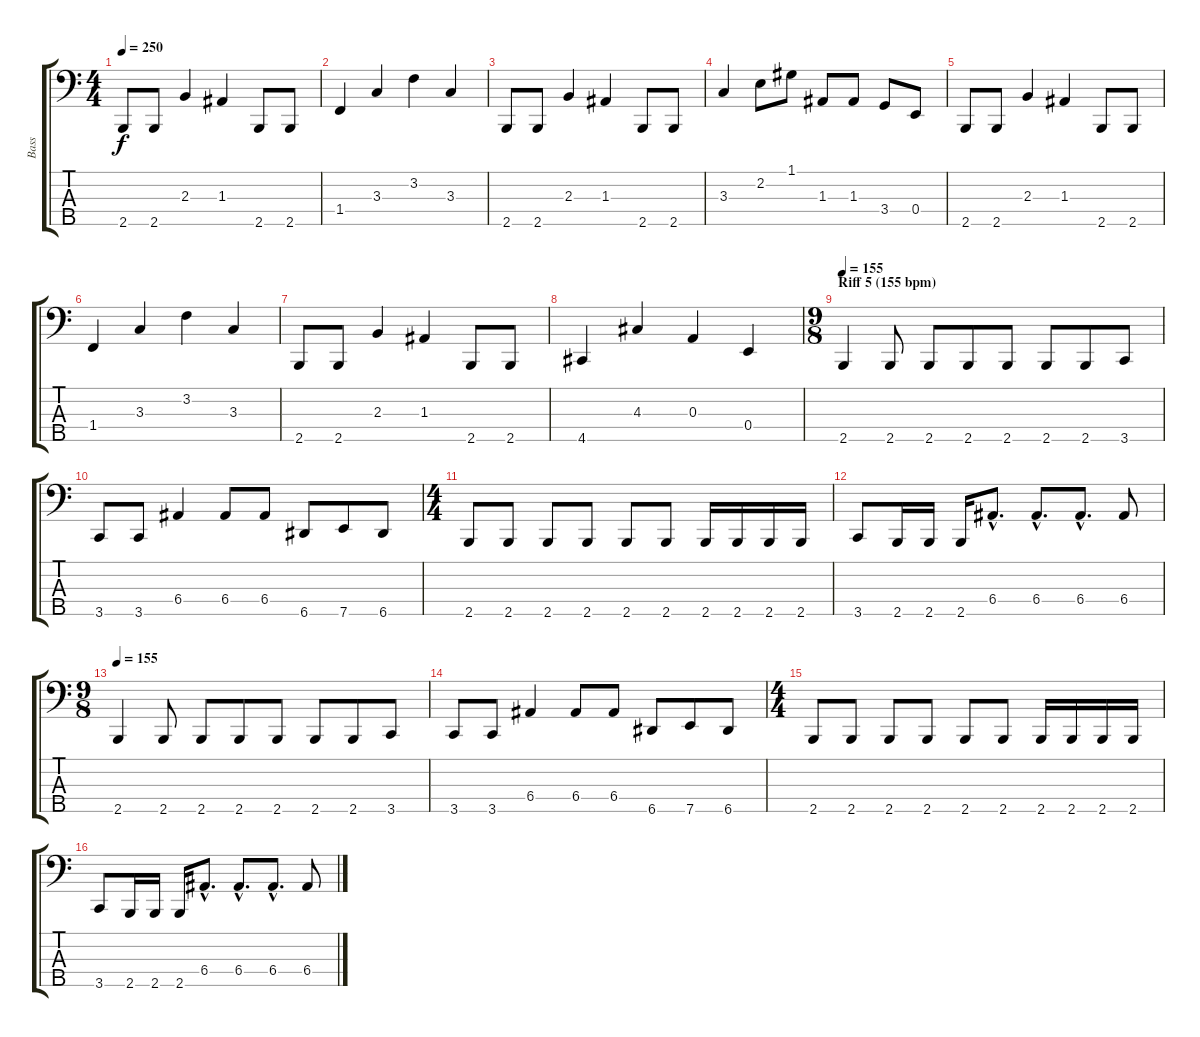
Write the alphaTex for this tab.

\track ("Bass" "Bass") {instrument electricbassfinger}
\staff {score tabs}
\tuning (G2 D2 A1 E1 A0) {hide}
\ts (4 4)
\tempo 250
\clef f4
\ks c
2.5.8{dy f} 2.5.8 2.3.4 1.3.4 2.5.8 2.5.8 |
1.4.4 3.3.4 3.2.4 3.3.4 |
2.5.8 2.5.8 2.3.4 1.3.4 2.5.8 2.5.8 |
3.3.4 2.2.8 1.1.8 1.3.8 1.3.8 3.4.8 0.4.8 |
2.5.8 2.5.8 2.3.4 1.3.4 2.5.8 2.5.8 |
1.4.4 3.3.4 3.2.4 3.3.4 |
2.5.8 2.5.8 2.3.4 1.3.4 2.5.8 2.5.8 |
4.5.4 4.3.4 0.3.4 0.4.4 |
\ts (9 8)
\section ("" "Riff 5 (155 bpm)")
\tempo 155
2.5.4 2.5.8 2.5.8 2.5.8 2.5.8 2.5.8 2.5.8 3.5.8 |
3.5.8 3.5.8 6.4.4 6.4.8 6.4.8 6.5.8 7.5.8 6.5.8 |
\ts (4 4)
2.5.8 2.5.8 2.5.8 2.5.8 2.5.8 2.5.8 2.5.16 2.5.16 2.5.16 2.5.16 |
3.5.8 2.5.16 2.5.16 2.5.16 6.4{hac}.8{d} 6.4{hac}.8{d} 6.4{hac}.8{d} 6.4.8 |
\ts (9 8)
\tempo 155
2.5.4 2.5.8 2.5.8 2.5.8 2.5.8 2.5.8 2.5.8 3.5.8 |
3.5.8 3.5.8 6.4.4 6.4.8 6.4.8 6.5.8 7.5.8 6.5.8 |
\ts (4 4)
2.5.8 2.5.8 2.5.8 2.5.8 2.5.8 2.5.8 2.5.16 2.5.16 2.5.16 2.5.16 |
3.5.8 2.5.16 2.5.16 2.5.16 6.4{hac}.8{d} 6.4{hac}.8{d} 6.4{hac}.8{d} 6.4.8
